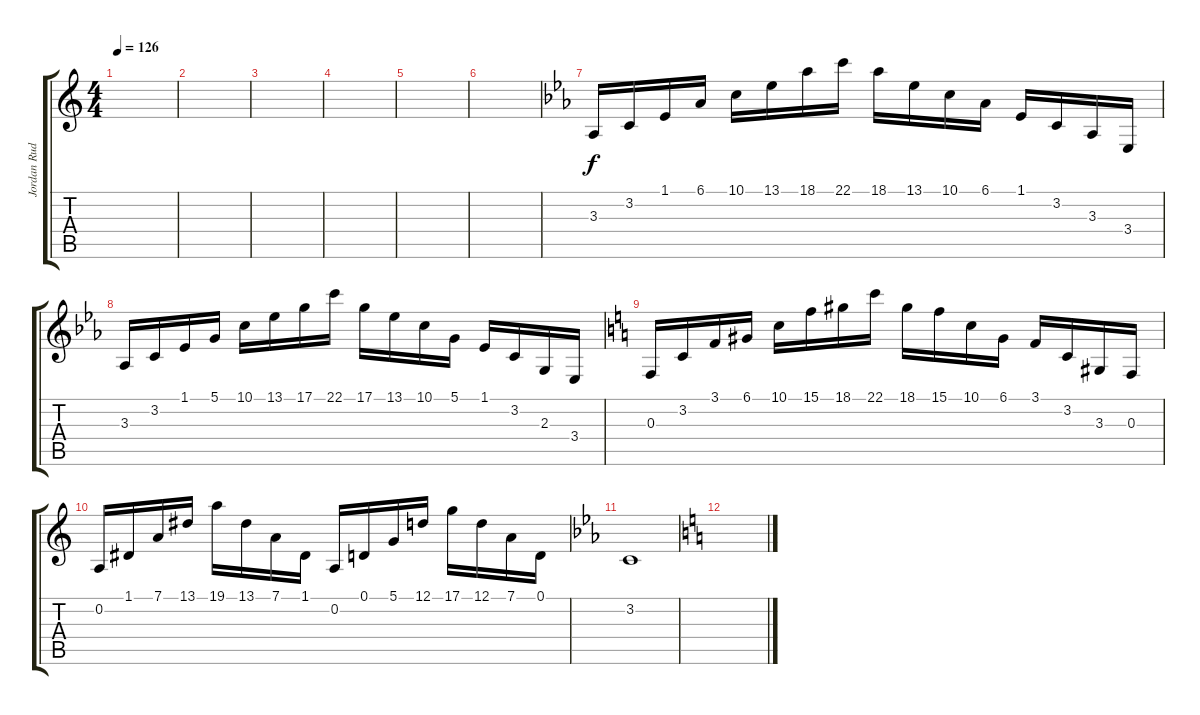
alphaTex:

\track ("Jordan Rudess" "Jordan Rud") {instrument lead2sawtooth}
\staff {score tabs}
\tuning (D4 A3 F3 C3 G2 C2) {hide}
\ts (4 4)
\tempo 126
\clef g2
\ks c
|
|
|
|
|
|
\ks cminor
3.3.16{volume 12 instrument vibraphone} 3.2.16 1.1.16 6.1.16 10.1.16 13.1.16 18.1.16 22.1.16 18.1.16 13.1.16 10.1.16 6.1.16 1.1.16 3.2.16 3.3.16 3.4.16 |
3.3.16 3.2.16 1.1.16 5.1.16 10.1.16 13.1.16 17.1.16 22.1.16 17.1.16 13.1.16 10.1.16 5.1.16 1.1.16 3.2.16 2.3.16 3.4.16 |
\ks c
0.3.16 3.2.16 3.1.16 6.1.16 10.1.16 15.1.16 18.1.16 22.1.16 18.1.16 15.1.16 10.1.16 6.1.16 3.1.16 3.2.16 3.3.16 0.3.16 |
0.2.16 1.1.16 7.1.16 13.1.16 19.1.16 13.1.16 7.1.16 1.1.16 0.2.16 0.1.16 5.1.16 12.1.16 17.1.16 12.1.16 7.1.16 0.1.16 |
\ks cminor
3.2.1 |
\ks c
